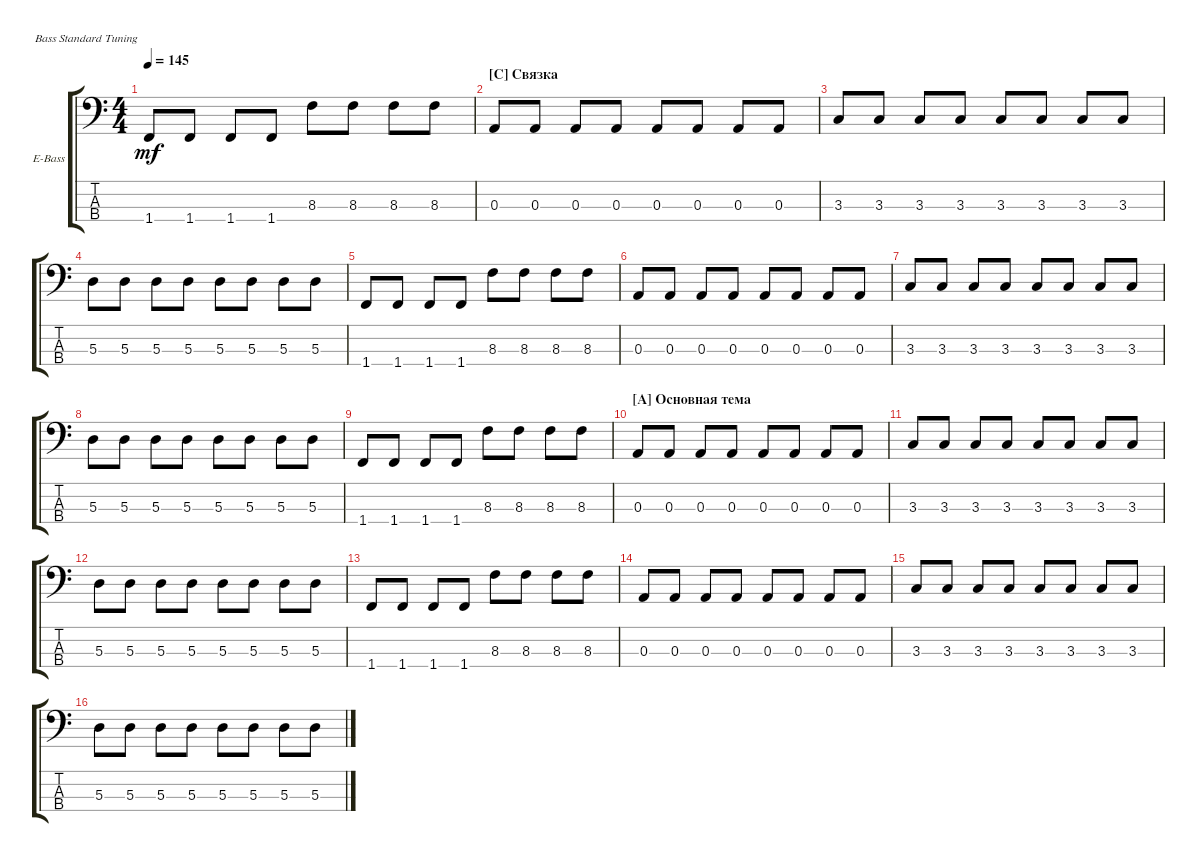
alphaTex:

\defaultSystemsLayout 4
\bracketExtendMode groupsimilarinstruments
\firstSystemTrackNameOrientation horizontal
\otherSystemsTrackNameOrientation horizontal
\track ("Electric Bass" "E-Bass") {instrument electricbassfinger}
\staff {score tabs}
\tuning (G2 D2 A1 E1)
\ts (4 4)
\tempo 145
\clef f4
\ks c
1.4.8{dy mf} 1.4.8 1.4.8 1.4.8 8.3.8 8.3.8 8.3.8 8.3.8 |
\section ("C" "Связка")
0.3.8 0.3.8 0.3.8 0.3.8 0.3.8 0.3.8 0.3.8 0.3.8 |
3.3.8 3.3.8 3.3.8 3.3.8 3.3.8 3.3.8 3.3.8 3.3.8 |
5.3.8 5.3.8 5.3.8 5.3.8 5.3.8 5.3.8 5.3.8 5.3.8 |
1.4.8 1.4.8 1.4.8 1.4.8 8.3.8 8.3.8 8.3.8 8.3.8 |
0.3.8 0.3.8 0.3.8 0.3.8 0.3.8 0.3.8 0.3.8 0.3.8 |
3.3.8 3.3.8 3.3.8 3.3.8 3.3.8 3.3.8 3.3.8 3.3.8 |
5.3.8 5.3.8 5.3.8 5.3.8 5.3.8 5.3.8 5.3.8 5.3.8 |
1.4.8 1.4.8 1.4.8 1.4.8 8.3.8 8.3.8 8.3.8 8.3.8 |
\section ("A" "Основная тема")
0.3.8 0.3.8 0.3.8 0.3.8 0.3.8 0.3.8 0.3.8 0.3.8 |
3.3.8 3.3.8 3.3.8 3.3.8 3.3.8 3.3.8 3.3.8 3.3.8 |
5.3.8 5.3.8 5.3.8 5.3.8 5.3.8 5.3.8 5.3.8 5.3.8 |
1.4.8 1.4.8 1.4.8 1.4.8 8.3.8 8.3.8 8.3.8 8.3.8 |
0.3.8 0.3.8 0.3.8 0.3.8 0.3.8 0.3.8 0.3.8 0.3.8 |
3.3.8 3.3.8 3.3.8 3.3.8 3.3.8 3.3.8 3.3.8 3.3.8 |
5.3.8 5.3.8 5.3.8 5.3.8 5.3.8 5.3.8 5.3.8 5.3.8
